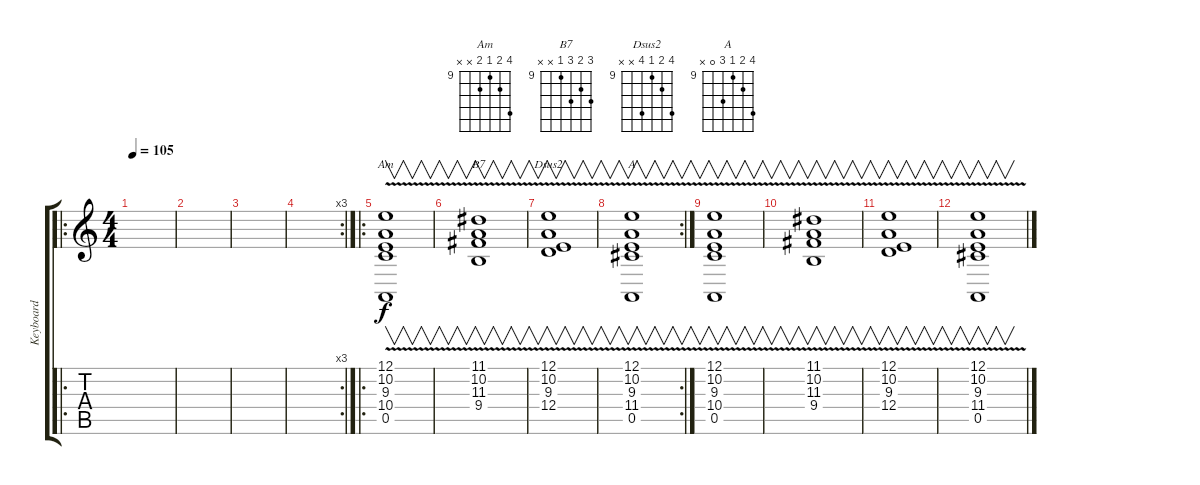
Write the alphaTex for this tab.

\track ("Keyboard" "Keyboard") {instrument rockorgan}
\staff {score tabs}
\tuning (E4 B3 G3 D3 A2 E2) {hide}
\chord ("Am" 12 10 9 10 x x) {firstfret 9}
\chord ("B7" 11 10 11 9 x x) {firstfret 9}
\chord ("Dsus2" 12 10 9 12 x x) {firstfret 9}
\chord ("A" 12 10 9 11 0 x) {firstfret 9}
\ro
\ts (4 4)
\tempo 105
\clef g2
\ks c
|
|
|
\rc 3
|
\ro
(12.1 10.2 9.3{v} 10.4 0.5).1{v ch "Am"} |
(11.1 10.2 11.3{v} 9.4).1{v ch "B7"} |
(12.1 10.2{v} 9.3 12.4).1{v ch "Dsus2"} |
\rc 2
(12.1 10.2 9.3{v} 11.4 0.5).1{v ch "A"} |
(12.1 10.2 9.3{v} 10.4 0.5).1{v} |
(11.1 10.2 11.3{v} 9.4).1{v} |
(12.1 10.2{v} 9.3 12.4).1{v} |
(12.1 10.2 9.3{v} 11.4 0.5).1{v}
